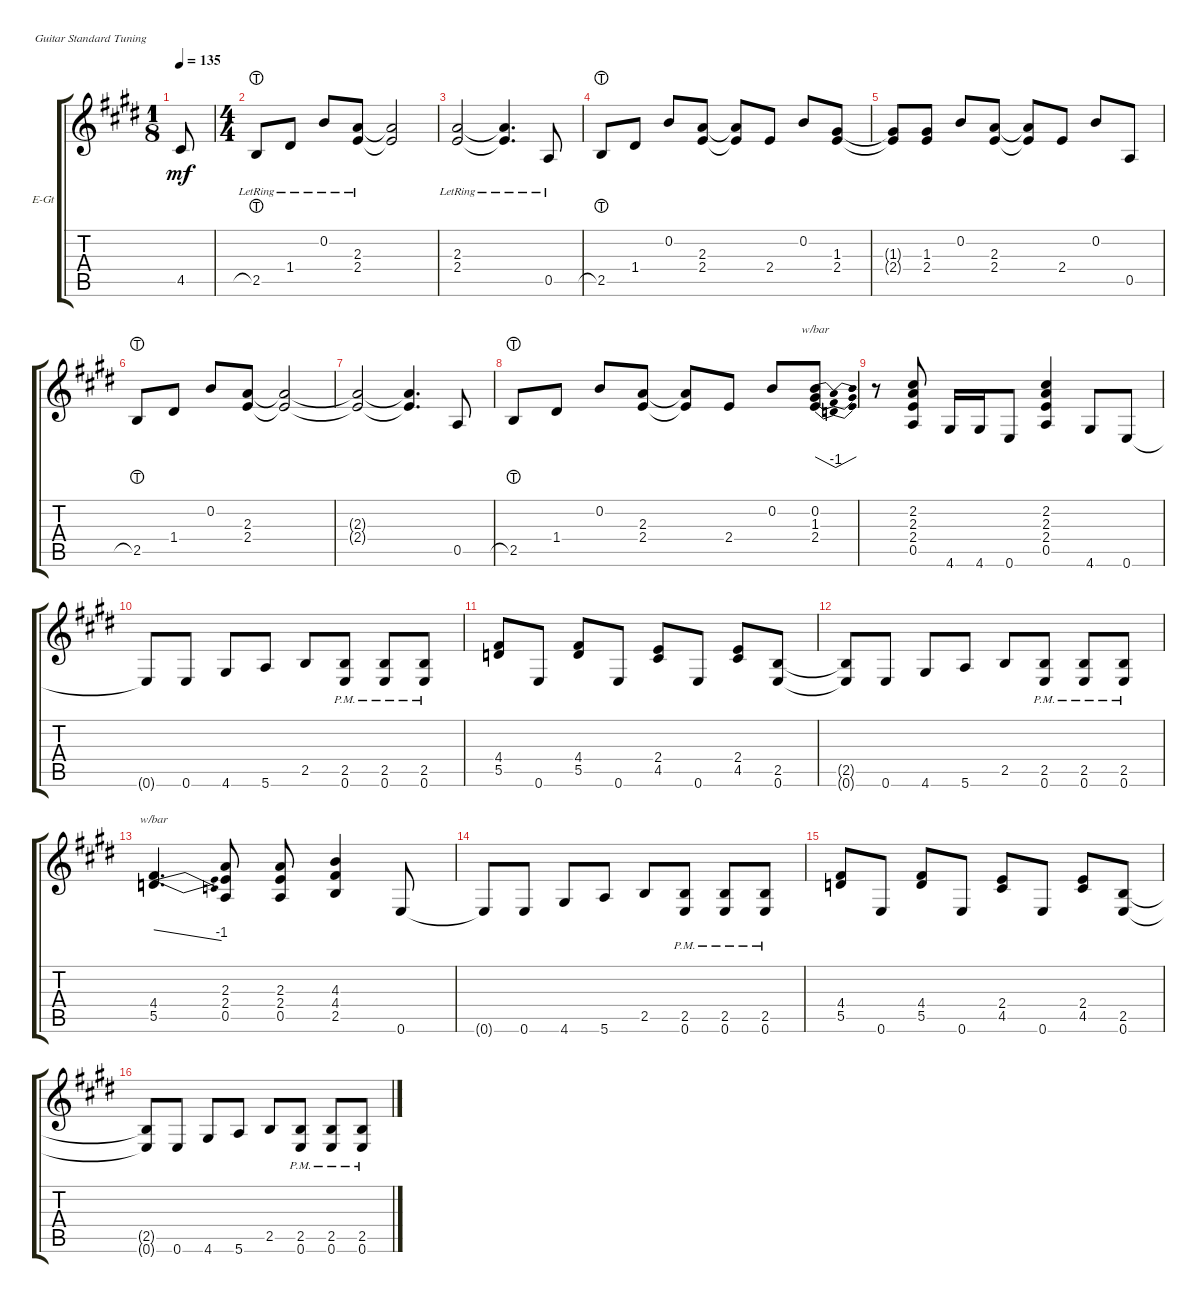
\defaultSystemsLayout 4
\bracketExtendMode groupsimilarinstruments
\firstSystemTrackNameOrientation horizontal
\otherSystemsTrackNameOrientation horizontal
\track ("VITO BRATTA" "E-Gt") {solo instrument distortionguitar}
\staff {score tabs}
\tuning (E4 B3 G3 D3 A2 E2)
\ts (1 8)
\tempo 135
\clef g2
\scale
0.413408
\ks e
4.5.8{dy mf instrument distortionguitar} |
\ts (4 4)
\scale
0.413408 2.5{lht lr}.8 1.4{lr}.8 0.2{lr}.8 (2.4 2.3{lr}).8 (2.4{t} 2.3{t}).2 |
\scale
0.173184 (2.3 2.4{lr}).2 (2.3{t} 2.4{lr t}).4{d} 0.5{lr}.8 |
\scale
0.333333 2.5{lht}.8 1.4.8 0.2.8 (2.4 2.3).8 (2.4{t} 2.3{t}).8 2.4.8 0.2.8 (1.3 2.4).8 |
\scale
0.333333 (2.4{t} 1.3{t}).8 (1.3 2.4).8 0.2.8 (2.3 2.4).8 (2.3{t} 2.4{t}).8 2.4.8 0.2.8 0.5.8 |
\scale
0.333333 2.5{lht}.8 1.4.8 0.2.8 (2.4 2.3).8 (2.4{t} 2.3{t}).2 |
\scale
0.333333 (2.4{t} 2.3{t}).2 (2.4{t} 2.3{t}).4{d} 0.5.8 |
\scale
0.333333 2.5{lht}.8 1.4.8 0.2.8 (2.3 2.4).8 (2.3{t} 2.4{t}).8 2.4.8 0.2.8 (0.2 1.3 2.4).8{tbe (dip default 0 0 15 -4 30 0)} |
\scale
0.333333 r.8 (0.5 2.4 2.3 2.2).8 4.6.16 4.6.16 0.6.8 (0.5 2.4 2.3 2.2).4 4.6.8 0.6.8 |
\scale
0.333333 0.6{t}.8 0.6.8 4.6.8 5.6.8 2.5.8 (2.5 0.6{pm}).8 (0.6{pm} 2.5).8 (2.5 0.6{pm}).8 |
\scale
0.333333 (5.5 4.4).8 0.6.8 (5.5 4.4).8 0.6.8 (4.5 2.4).8 0.6.8 (4.5 2.4).8 (2.5 0.6).8 |
\scale
0.333333 (2.5{t} 0.6{t}).8 0.6.8 4.6.8 5.6.8 2.5.8 (2.5 0.6{pm}).8 (0.6{pm} 2.5).8 (2.5 0.6{pm}).8 |
\scale
0.333333 (5.5 4.4).4{d tbe (dive default 0 0 45 -4)} (0.5 2.4 2.3).8 (2.3 2.4 0.5).8 (2.5 4.4 4.3).4 0.6.8 |
\scale
0.333333 0.6{t}.8 0.6.8 4.6.8 5.6.8 2.5.8 (2.5 0.6{pm}).8 (0.6{pm} 2.5).8 (2.5 0.6{pm}).8 |
\scale
0.333333 (5.5 4.4).8 0.6.8 (5.5 4.4).8 0.6.8 (4.5 2.4).8 0.6.8 (4.5 2.4).8 (2.5 0.6).8 |
\scale
0.333333 (2.5{t} 0.6{t}).8 0.6.8 4.6.8 5.6.8 2.5.8 (2.5 0.6{pm}).8 (0.6{pm} 2.5).8 (2.5 0.6{pm}).8
